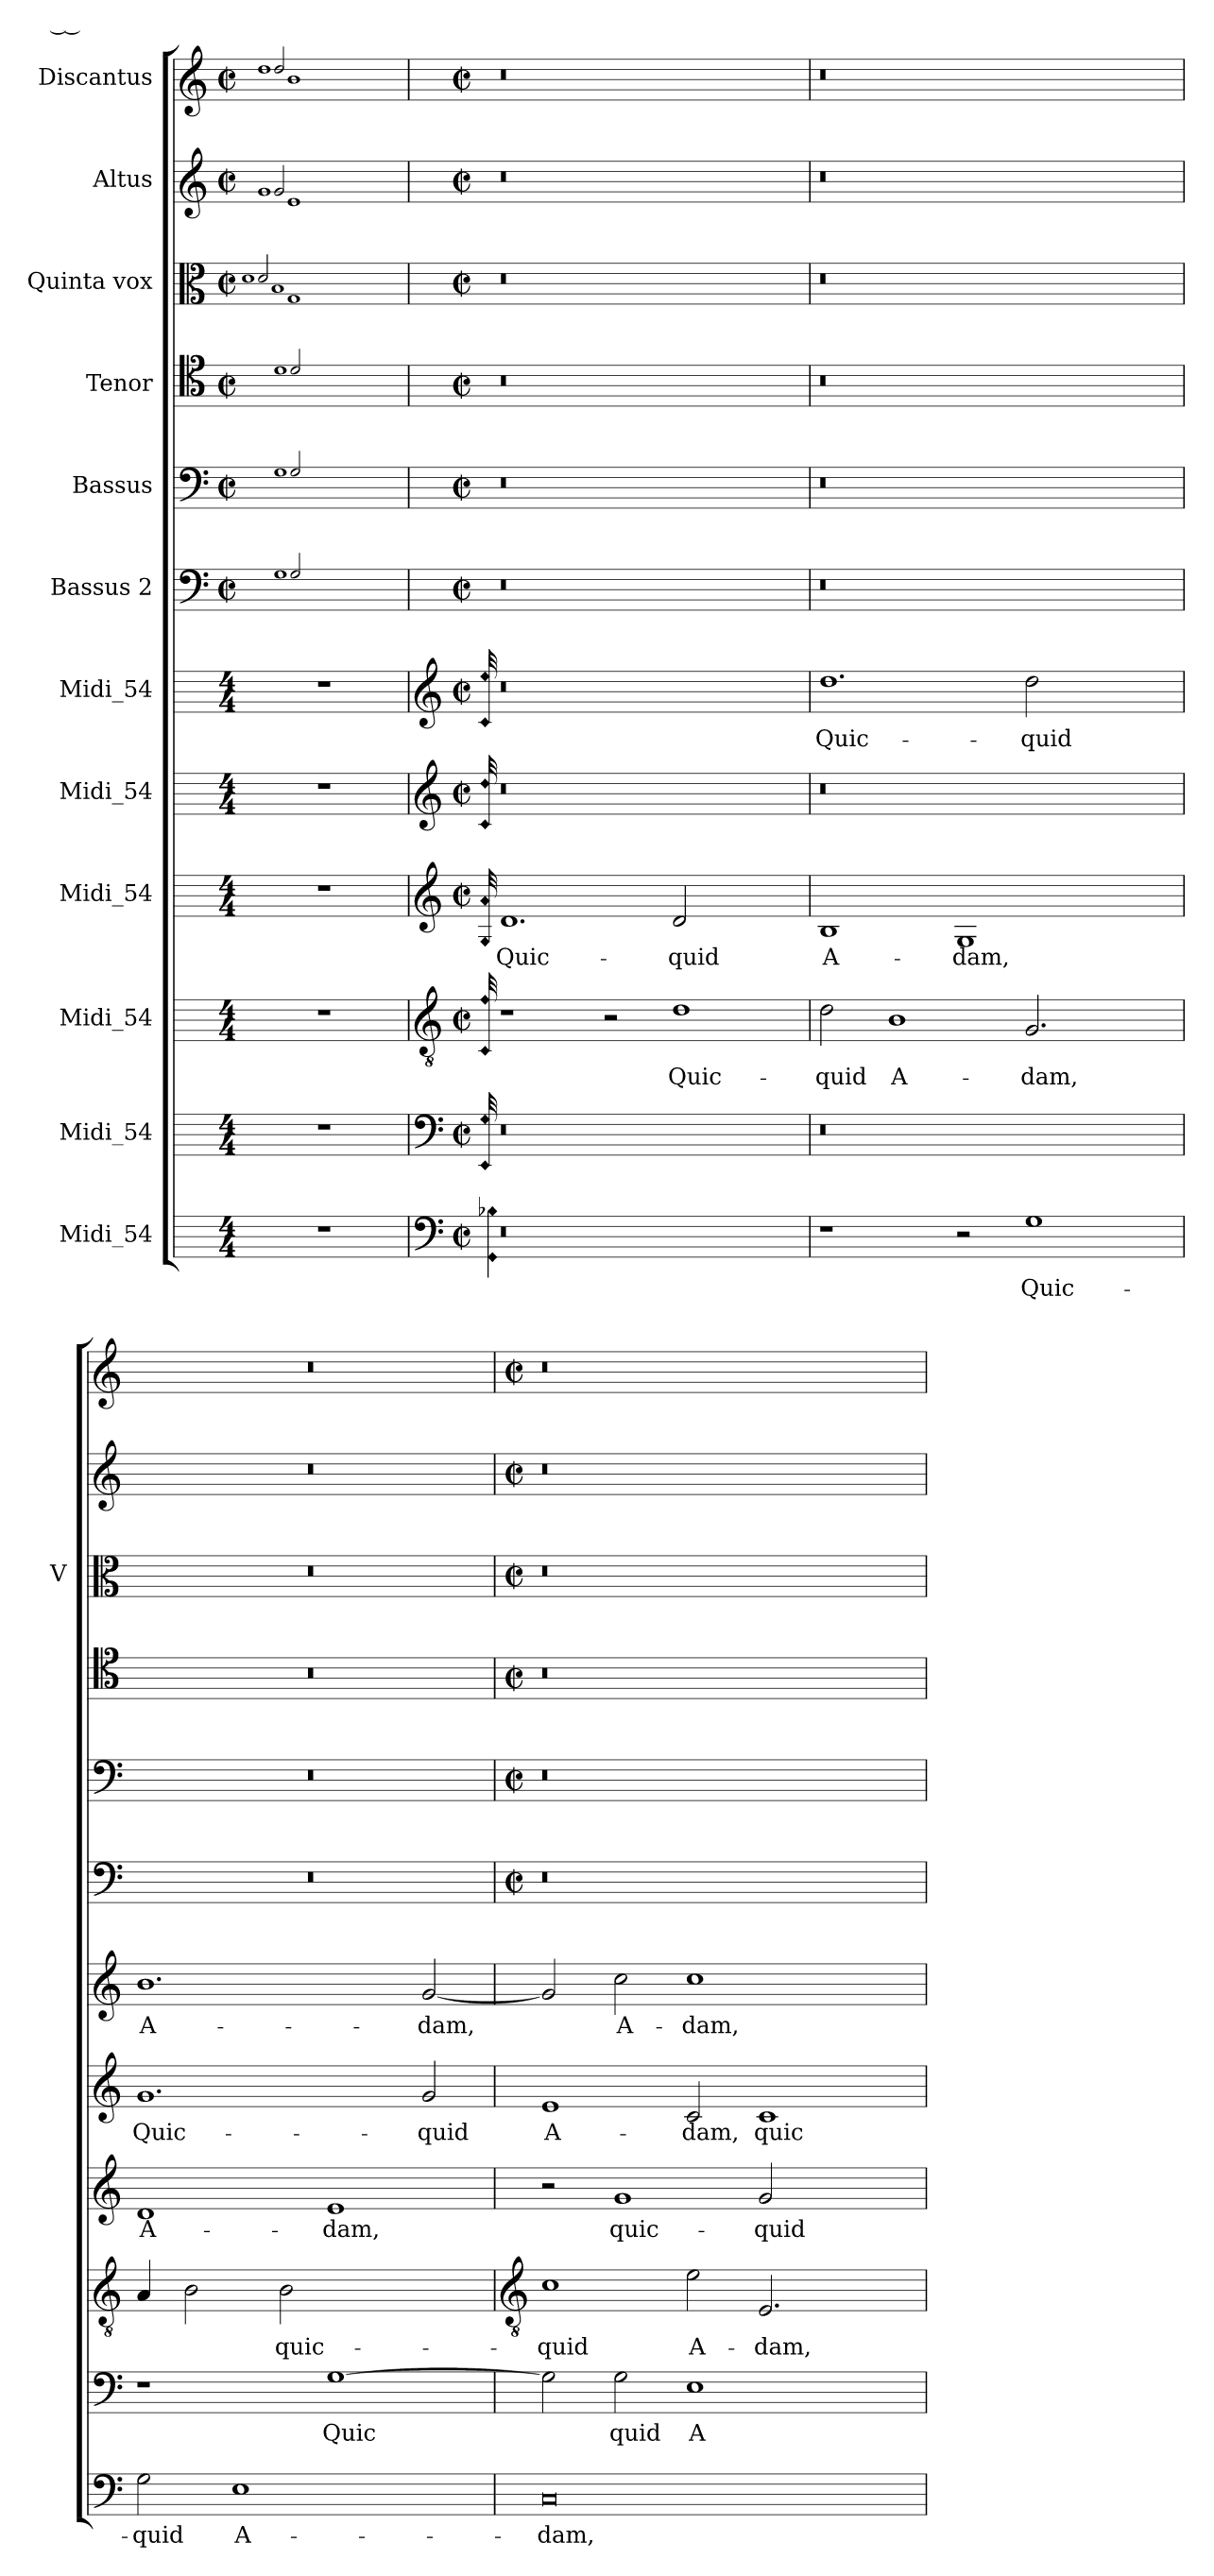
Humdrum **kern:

**kern	**text	**kern	**text	**kern	**text	**kern	**text	**kern	**text	**kern	**text	**kern	**kern	**kern	**kern	**kern	**kern
*part12	*part12	*part11	*part11	*part10	*part10	*part9	*part9	*part8	*part8	*part7	*part7	*part6	*part5	*part4	*part3	*part2	*part1
*staff12	*staff12	*staff11	*staff11	*staff10	*staff10	*staff9	*staff9	*staff8	*staff8	*staff7	*staff7	*staff6	*staff5	*staff4	*staff3	*staff2	*staff1
*I"Midi_54	*	*I"Midi_54	*	*I"Midi_54	*	*I"Midi_54	*	*I"Midi_54	*	*I"Midi_54	*	*I"Bassus 2	*I"Bassus	*I"Tenor	*I"Quinta vox	*I"Altus	*I"Discantus
*	*	*	*	*	*	*	*	*	*	*	*	*	*	*	*I'V	*	*
*	*	*	*	*	*	*	*	*	*	*	*	*clefF4	*clefF4	*clefC4	*clefC3	*clefG2	*clefG2
*	*	*	*	*	*	*	*	*	*	*	*	*k[]	*k[]	*k[]	*k[]	*k[]	*k[]
*	*	*	*	*	*	*	*	*	*	*	*	*C:	*C:	*C:	*C:	*C:	*C:
*M4/4	*	*M4/4	*	*M4/4	*	*M4/4	*	*M4/4	*	*M4/4	*	*M4/2	*M4/2	*M4/2	*M4/2	*M4/2	*M4/2
*	*	*	*	*	*	*	*	*	*	*	*	*met(c|)	*met(c|)	*met(c|)	*met(c|)	*met(c|)	*met(c|)
=	=	=	=	=	=	=	=	=	=	=	=	=	=	=	=	=	=
.	.	.	.	.	.	.	.	.	.	.	.	.	.	.	1qqd	.	.
.	.	.	.	.	.	.	.	.	.	.	.	.	.	.	2qqd	1qqg	1qqdd
.	.	.	.	.	.	.	.	.	.	.	.	1qqG	1qqG	1qqd	1qqB	2qqg	2qqdd
.	.	.	.	.	.	.	.	.	.	.	.	2qqG	2qqG	2qqd	1qqG	1qqe	1qqb
1r	.	1r	.	1r	.	1r	.	1r	.	1r	.	1ryy	1ryy	1ryy	1ryy	1ryy	1ryy
!!LO:LB:g=z
=1	=1	=1	=1	=1	=1	=1	=1	=1	=1	=1	=1	=1	=1	=1	=1	=1	=1
*clefF4	*	*clefF4	*	*clefGv2	*	*clefG2	*	*clefG2	*	*clefG2	*	*	*	*	*	*	*
*k[]	*	*k[]	*	*k[]	*	*k[]	*	*k[]	*	*k[]	*	*	*	*	*	*	*
*C:	*	*C:	*	*C:	*	*C:	*	*C:	*	*C:	*	*	*	*	*	*	*
*M4/2	*	*M4/2	*	*M4/2	*	*M4/2	*	*M4/2	*	*M4/2	*	*M4/2	*M4/2	*M4/2	*M4/2	*M4/2	*M4/2
*met(c|)	*	*met(c|)	*	*met(c|)	*	*met(c|)	*	*met(c|)	*	*met(c|)	*	*met(c|)	*met(c|)	*met(c|)	*met(c|)	*met(c|)	*met(c|)
!	!	!	!	!	!	!	!	!	!	!LO:N:n=1:head=diamond	!	!	!	!	!	!	!
!	!	!	!	!	!	!	!	!LO:N:n=1:head=diamond	!	!LO:N:n=2:head=diamond	!	!	!	!	!	!	!
!	!	!	!	!	!	!LO:N:n=1:head=diamond	!	!LO:N:n=2:head=diamond	!	!	!	!	!	!	!	!	!
!	!	!	!	!LO:N:n=1:head=diamond	!	!LO:N:n=2:head=diamond	!	!	!	!	!	!	!	!	!	!	!
!	!	!LO:N:n=1:head=diamond	!	!LO:N:n=2:head=diamond	!	!	!	!	!	!	!	!	!	!	!	!	!
!LO:N:n=1:head=diamond	!	!LO:N:n=2:head=diamond	!	!	!	!	!	!	!	!	!	!	!	!	!	!	!
!LO:N:n=2:head=diamond	!	!	!	!	!	!	!	!	!	!	!	!	!	!	!	!	!
4qqGG 4qqB-X	.	32qqEE 32qqG	.	32qqC 32qqf	.	32qqG 32qqa	.	32qqc 32qqdd	.	32qqc 32qqee	.	.	.	.	.	.	.
!	!	!	!	!	!	!	!LO:LY:b	!	!	!	!	!	!	!	!	!	!
0r	.	0r	.	1r	.	1.d	Quic-	0r	.	0r	.	0r	0r	0r	0r	0r	0r
.	.	.	.	2r	.	.	.	.	.	.	.	.	.	.	.	.	.
!	!	!	!	!	!LO:LY:b	!	!LO:LY:b	!	!	!	!	!	!	!	!	!	!
.	.	.	.	1d	Quic-	2d	-quid	.	.	.	.	.	.	.	.	.	.
2ryy	.	2ryy	.	.	.	2ryy	.	2ryy	.	2ryy	.	2ryy	2ryy	2ryy	2ryy	2ryy	2ryy
=1	=1	=1	=1	=1	=1	=1	=1	=1	=1	=1	=1	=1	=1	=1	=1	=1	=1
!	!	!	!	!	!LO:LY:b	!	!LO:LY:b	!	!	!	!LO:LY:b	!	!	!	!	!	!
1r	.	0r	.	2d	-quid	1B	A-	0r	.	1.dd	Quic-	0r	0r	0r	0r	0r	0r
!	!	!	!	!	!LO:LY:b	!	!	!	!	!	!	!	!	!	!	!	!
.	.	.	.	1B	A-	.	.	.	.	.	.	.	.	.	.	.	.
!	!	!	!	!	!	!	!LO:LY:b	!	!	!	!	!	!	!	!	!	!
2r	.	.	.	.	.	1G	-dam,	.	.	.	.	.	.	.	.	.	.
!	!LO:LY:b	!	!	!	!LO:LY:b	!	!	!	!	!	!LO:LY:b	!	!	!	!	!	!
1G	Quic-	.	.	2.G	-dam,	.	.	.	.	2dd	-quid	.	.	.	.	.	.
.	.	2ryy	.	.	.	2ryy	.	2ryy	.	2ryy	.	2ryy	2ryy	2ryy	2ryy	2ryy	2ryy
.	.	.	.	4ryy	.	.	.	.	.	.	.	.	.	.	.	.	.
=1	=1	=1	=1	=1	=1	=1	=1	=1	=1	=1	=1	=1	=1	=1	=1	=1	=1
!	!LO:LY:b	!	!	!	!	!	!LO:LY:b	!	!LO:LY:b	!	!LO:LY:b	!	!	!	!	!	!
2G	-quid	1r	.	4A	.	1d	A-	1.g	Quic-	1.b	A-	0r	0r	0r	0r	0r	0r
.	.	.	.	2B	.	.	.	.	.	.	.	.	.	.	.	.	.
!	!LO:LY:b	!	!	!	!	!	!	!	!	!	!	!	!	!	!	!	!
1E	A-	.	.	.	.	.	.	.	.	.	.	.	.	.	.	.	.
!	!	!	!	!	!LO:LY:b	!	!	!	!	!	!	!	!	!	!	!	!
.	.	.	.	2B	quic-	.	.	.	.	.	.	.	.	.	.	.	.
!	!	!	!LO:LY:b	!	!	!	!LO:LY:b	!	!	!	!	!	!	!	!	!	!
.	.	[1G	Quic-	.	.	1e	-dam,	.	.	.	.	.	.	.	.	.	.
.	.	.	.	2.ryy	.	.	.	.	.	.	.	.	.	.	.	.	.
!	!	!	!	!	!	!	!	!	!LO:LY:b	!	!LO:LY:b	!	!	!	!	!	!
2ryy	.	.	.	.	.	.	.	2g	-quid	[2g	-dam,	.	.	.	.	.	.
!!LO:LB:g=z
=2	=2	=2	=2	=2	=2	=2	=2	=2	=2	=2	=2	=2	=2	=2	=2	=2	=2
*	*	*	*	*clefGv2	*	*	*	*	*	*	*	*	*	*	*	*	*
*	*	*	*	*	*	*	*	*	*	*	*	*M4/2	*M4/2	*M4/2	*M4/2	*M4/2	*M4/2
*	*	*	*	*	*	*	*	*	*	*	*	*met(c|)	*met(c|)	*met(c|)	*met(c|)	*met(c|)	*met(c|)
!	!LO:LY:b	!	!LO:LY:b	!	!LO:LY:b	!	!	!	!LO:LY:b	!	!LO:LY:b	!	!	!	!	!	!
0C	-dam,	2G]	--	1c	-quid	2r	.	1e	A-	2g]	___	0r	0r	0r	0r	0r	0r
!	!	!	!LO:LY:b	!	!	!	!LO:LY:b	!	!	!	!LO:LY:b	!	!	!	!	!	!
.	.	2G	quid	.	.	1g	quic-	.	.	2cc	A-	.	.	.	.	.	.
!	!	!	!LO:LY:b	!	!LO:LY:b	!	!	!	!LO:LY:b	!	!LO:LY:b	!	!	!	!	!	!
.	.	1E	A-	2e	A-	.	.	2c	-dam,	1cc	-dam,	.	.	.	.	.	.
!	!	!	!	!	!LO:LY:b	!	!LO:LY:b	!	!LO:LY:b	!	!	!	!	!	!	!	!
.	.	.	.	2.E	-dam,	2g	-quid	1c	quic-	.	.	.	.	.	.	.	.
2ryy	.	2ryy	.	.	.	2ryy	.	.	.	2ryy	.	2ryy	2ryy	2ryy	2ryy	2ryy	2ryy
.	.	.	.	4ryy	.	.	.	.	.	.	.	.	.	.	.	.	.
=	=	=	=	=	=	=	=	=	=	=	=	=	=	=	=	=	=
*-	*-	*-	*-	*-	*-	*-	*-	*-	*-	*-	*-	*-	*-	*-	*-	*-	*-
